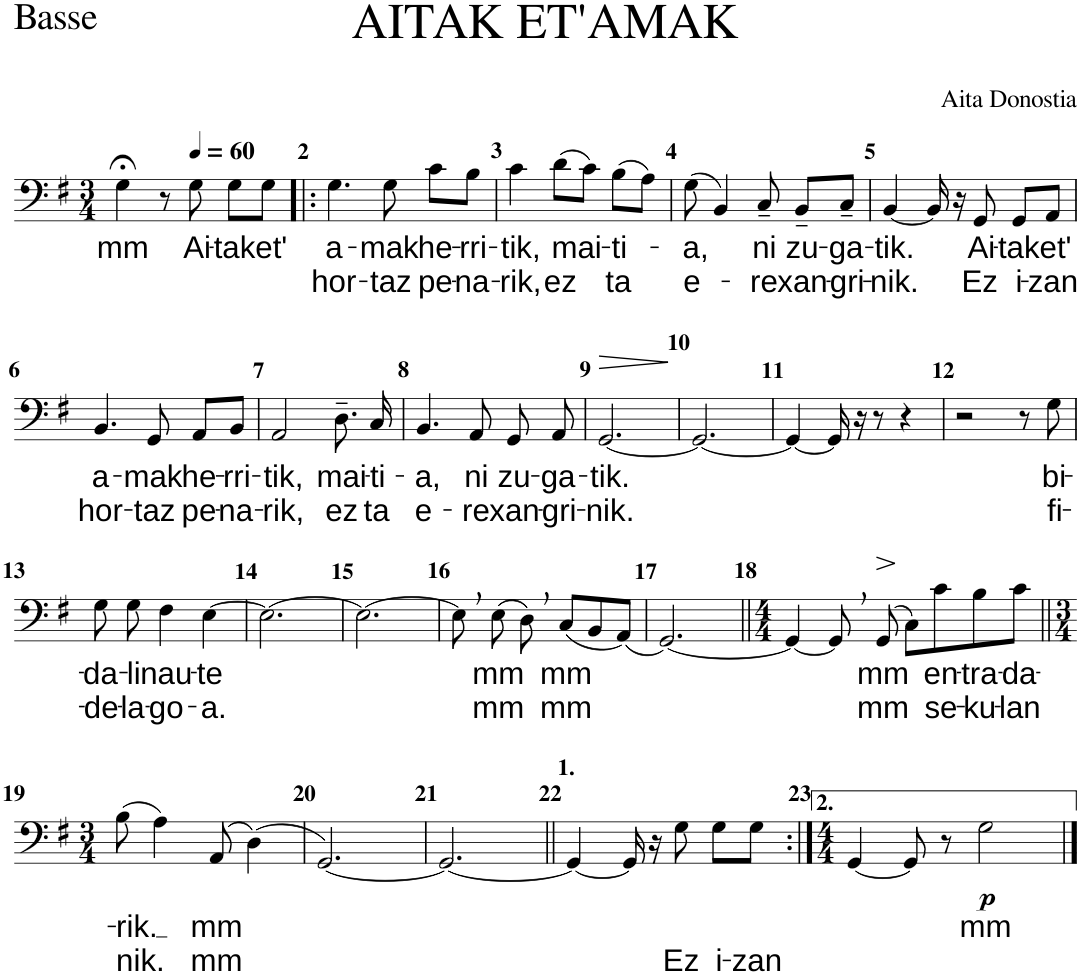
**kern	**text	**text	**dynam
*part1	*part1	*part1	*part1
*staff1	*staff1	*staff1	*staff1
*I"Basse	*	*	*
*I'B.	*	*	*
*clefF4	*	*	*
*k[f#]	*	*	*
*M3/4	*	*	*
=1	=1	=1	=1
!	!LO:LY:b	!	!
4G;<\	mm	.	.
8r	.	.	.
*MM60	*	*	*
!	!LO:LY:b	!	!
8G\	Ai-	.	.
!	!LO:LY:b	!	!
8G\L	-tak	.	.
!	!LO:LY:b	!	!
8G\J	et'	.	.
=2!|:	=2!|:	=2!|:	=2!|:
!	!LO:LY:b	!LO:LY:b	!
4.G\	a-	hor-	.
!	!LO:LY:b	!LO:LY:b	!
8G\	-mak	-taz	.
!	!LO:LY:b	!LO:LY:b	!
8c\L	he-	pe-	.
!	!LO:LY:b	!LO:LY:b	!
8B\J	-rri-	-na-	.
=3	=3	=3	=3
!	!LO:LY:b	!LO:LY:b	!
4c\	-tik,	-rik,	.
!	!LO:LY:b	!LO:LY:b	!
(8d\L	mai-	ez	.
8c\J)	.	.	.
!	!LO:LY:b	!LO:LY:b	!
(8B\L	ti-	ta	.
8A\J)	.	.	.
=4	=4	=4	=4
!	!LO:LY:b	!LO:LY:b	!
(8G\	-a,	e-	.
4BB/)	.	.	.
!	!LO:LY:b	!LO:LY:b	!
8C~/	ni	re	.
!	!LO:LY:b	!LO:LY:b	!
8BB~/L	zu-	xan-	.
!	!LO:LY:b	!LO:LY:b	!
8C~/J	-ga-	-gri-	.
=5	=5	=5	=5
!	!LO:LY:b	!LO:LY:b	!
[4BB/	-tik.	-nik.	.
16BB/]	.	.	.
16r	.	.	.
!	!LO:LY:b	!LO:LY:b	!
8GG/	Ai-	Ez	.
!	!LO:LY:b	!LO:LY:b	!
8GG/L	-tak	i-	.
!	!LO:LY:b	!LO:LY:b	!
8AA/J	et'	-zan	.
!!LO:LB:g=z
=6	=6	=6	=6
!	!LO:LY:b	!LO:LY:b	!
4.BB/	a-	hor-	.
!	!LO:LY:b	!LO:LY:b	!
8GG/	-mak	-taz	.
!	!LO:LY:b	!LO:LY:b	!
8AA/L	he-	pe-	.
!	!LO:LY:b	!LO:LY:b	!
8BB/J	-rri-	-na-	.
=7	=7	=7	=7
!	!LO:LY:b	!LO:LY:b	!
2AA/	-tik,	-rik,	.
!	!LO:LY:b	!LO:LY:b	!
8.D~\	mai-	ez	.
!	!LO:LY:b	!LO:LY:b	!
16C/	-ti-	ta	.
=8	=8	=8	=8
!	!LO:LY:b	!LO:LY:b	!
4.BB/	-a,	e-	.
!	!LO:LY:b	!LO:LY:b	!
8AA/	ni	-re	.
!	!LO:LY:b	!LO:LY:b	!
8GG/	zu-	xan-	.
!	!LO:LY:b	!LO:LY:b	!
8AA/	-ga-	-gri-	.
=9	=9	=9	=9
!	!LO:LY:b	!LO:LY:b	!LO:HP:b
[2.GG/	-tik.	-nik.	>
.	.	.	]
=10	=10	=10	=10
2.GG/_	.	.	.
=11	=11	=11	=11
4GG/_	.	.	.
16GG/]	.	.	.
16r	.	.	.
8r	.	.	.
4r	.	.	.
=12	=12	=12	=12
2r	.	.	.
8r	.	.	.
!	!LO:LY:b	!LO:LY:b	!
8G\	bi-	fi-	.
!!LO:LB:g=z
=13	=13	=13	=13
!	!LO:LY:b	!LO:LY:b	!
8G\	-da-	-de-	.
!	!LO:LY:b	!LO:LY:b	!
8G\	-li	-la-	.
!	!LO:LY:b	!LO:LY:b	!
4F#\	nau-	-go-	.
!	!LO:LY:b	!LO:LY:b	!
[4E\	-te	-a.	.
=14	=14	=14	=14
2.E\_	.	.	.
=15	=15	=15	=15
2.E\_	.	.	.
=16	=16	=16	=16
8E,\]	.	.	.
!	!LO:LY:b	!LO:LY:b	!
(8E\	mm	mm	.
8D,\)	.	.	.
!	!LO:LY:b	!LO:LY:b	!
(8C/L	mm	mm	.
8BB/	.	.	.
(8AA/J)	.	.	.
=17	=17	=17	=17
[2.GG/)	.	.	.
=18||	=18||	=18||	=18||
*M4/4	*	*	*
4GG/_	.	.	.
8GG,/]	.	.	.
!	!LO:LY:b	!LO:LY:b	!LO:HP:b
(8GG/	mm	mm	>
8C\L)	.	.	]
!	!LO:LY:b	!LO:LY:b	!
8c\	en-	se-	.
!	!LO:LY:b	!LO:LY:b	!
8B\	-tra-	-ku-	.
!	!LO:LY:b	!LO:LY:b	!
8c\J	-da-	-lan	.
!!LO:LB:g=z
=19||	=19||	=19||	=19||
*M3/4	*	*	*
!	!LO:LY:b	!LO:LY:b	!
(8B\	-rik.	nik.	.
4A\)	.	.	.
!	!LO:LY:b	!LO:LY:b	!
(8AA/	mm	mm	.
(4D\)	.	.	.
=20	=20	=20	=20
[2.GG/)	.	.	.
=21	=21	=21	=21
2.GG/_	.	.	.
=22||	=22||	=22||	=22||
4GG/_	.	.	.
16GG/]	.	.	.
16r	.	.	.
!	!	!LO:LY:b	!
8G\	.	Ez	.
!	!	!LO:LY:b	!
8G\L	.	i-	.
!	!	!LO:LY:b	!
8G\J	.	-zan	.
=23:|!	=23:|!	=23:|!	=23:|!
*M4/4	*	*	*
[4GG/	.	.	.
8GG/]	.	.	.
8r	.	.	.
!	!LO:LY:b	!	!LO:DY:b
2G\	mm	.	p
==	==	==	==
*-	*-	*-	*-
